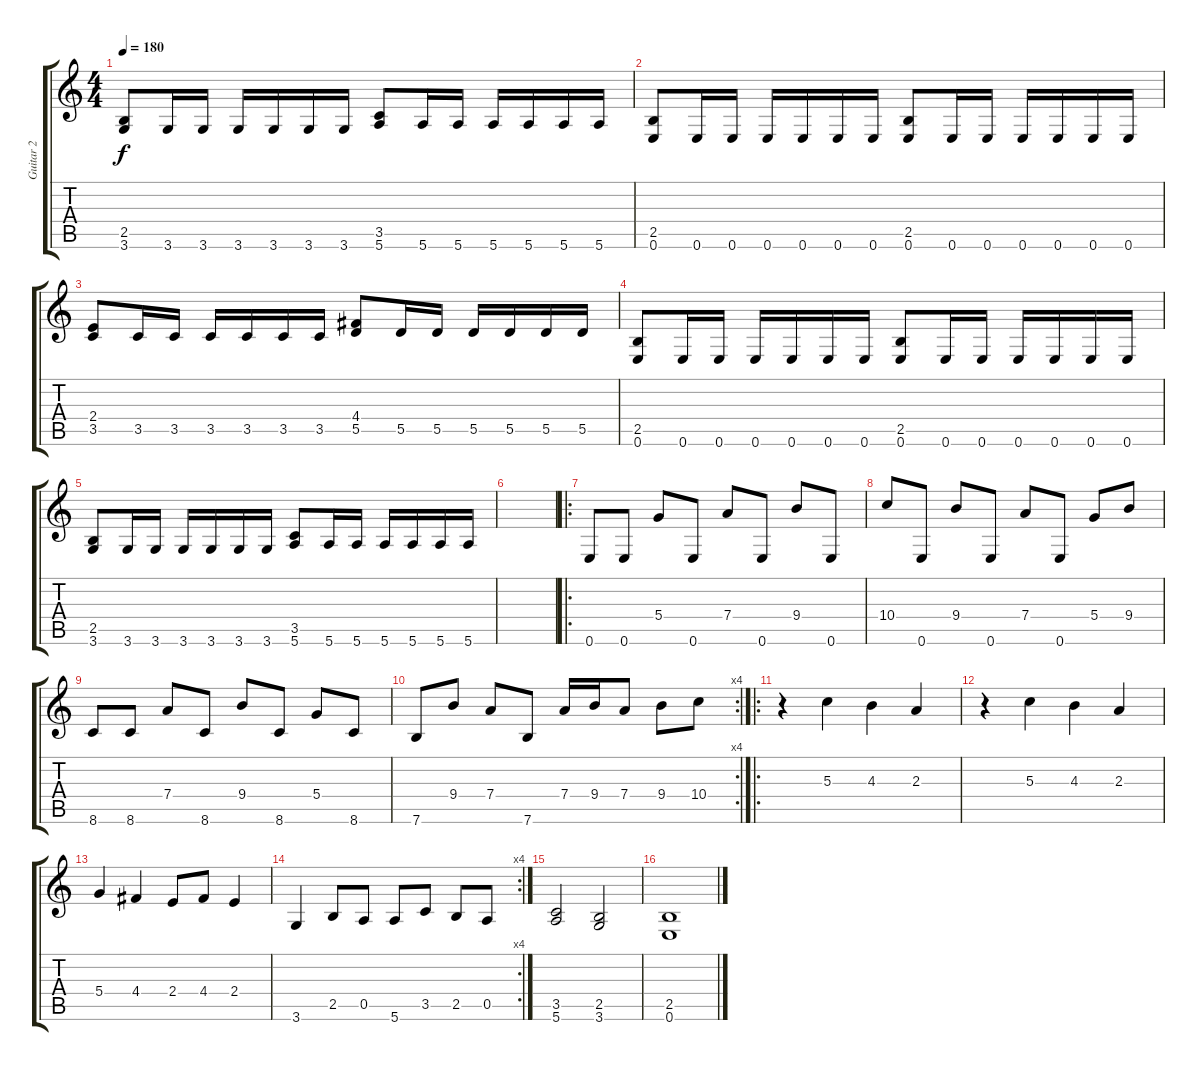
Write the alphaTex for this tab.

\track ("Guitar 2" "Guitar 2") {instrument distortionguitar}
\staff {score tabs}
\tuning (E4 B3 G3 D3 A2 E2) {hide}
\ts (4 4)
\tempo 180
\clef g2
\ks c
(2.5 3.6).8{dy f} 3.6.16 3.6.16 3.6.16 3.6.16 3.6.16 3.6.16 (3.5 5.6).8 5.6.16 5.6.16 5.6.16 5.6.16 5.6.16 5.6.16 |
(2.5 0.6).8 0.6.16 0.6.16 0.6.16 0.6.16 0.6.16 0.6.16 (2.5 0.6).8 0.6.16 0.6.16 0.6.16 0.6.16 0.6.16 0.6.16 |
(2.4 3.5).8 3.5.16 3.5.16 3.5.16 3.5.16 3.5.16 3.5.16 (4.4 5.5).8 5.5.16 5.5.16 5.5.16 5.5.16 5.5.16 5.5.16 |
(2.5 0.6).8 0.6.16 0.6.16 0.6.16 0.6.16 0.6.16 0.6.16 (2.5 0.6).8 0.6.16 0.6.16 0.6.16 0.6.16 0.6.16 0.6.16 |
(2.5 3.6).8 3.6.16 3.6.16 3.6.16 3.6.16 3.6.16 3.6.16 (3.5 5.6).8 5.6.16 5.6.16 5.6.16 5.6.16 5.6.16 5.6.16 |
|
\ro
0.6.8 0.6.8 5.4.8 0.6.8 7.4.8 0.6.8 9.4.8 0.6.8 |
10.4.8 0.6.8 9.4.8 0.6.8 7.4.8 0.6.8 5.4.8 9.4.8 |
8.6.8 8.6.8 7.4.8 8.6.8 9.4.8 8.6.8 5.4.8 8.6.8 |
\rc 4
7.6.8 9.4.8 7.4.8 7.6.8 7.4.16 9.4.16 7.4.8 9.4.8 10.4.8 |
\ro
r.4 5.3.4 4.3.4 2.3.4 |
r.4 5.3.4 4.3.4 2.3.4 |
5.4.4 4.4.4 2.4.8 4.4.8 2.4.4 |
\rc 4
3.6.4 2.5.8 0.5.8 5.6.8 3.5.8 2.5.8 0.5.8 |
(3.5 5.6).2 (2.5 3.6).2 |
(2.5 0.6).1
